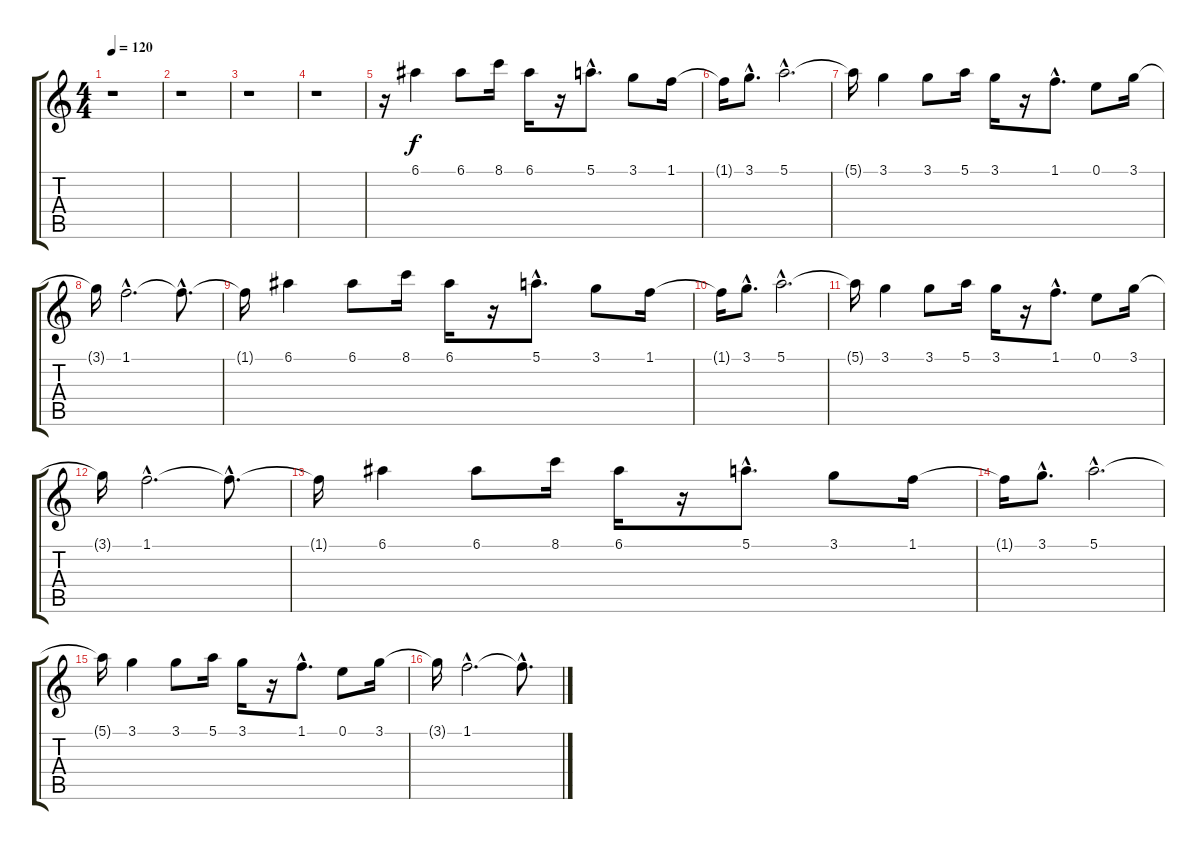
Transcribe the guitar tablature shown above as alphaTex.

\track "" {instrument electricguitarjazz}
\staff {score tabs}
\tuning (E4 B3 G3 D3 A2 E2) {hide}
\ts (4 4)
\tempo 120
\clef g2
\ks c
r.1{dy f} |
r.1 |
r.1 |
r.1 |
r.16 6.1.4 6.1.8 8.1.16 6.1.16 r.16 5.1{hac}.8{d} 3.1.8 1.1.16 |
1.1{t}.16 3.1{hac}.8{d} 5.1{hac}.2{d} |
5.1{t}.16 3.1.4 3.1.8 5.1.16 3.1.16 r.16 1.1{hac}.8{d} 0.1.8 3.1.16 |
3.1{t}.16 1.1{hac}.2{d} 1.1{hac t}.8{d} |
1.1{t}.16 6.1.4 6.1.8 8.1.16 6.1.16 r.16 5.1{hac}.8{d} 3.1.8 1.1.16 |
1.1{t}.16 3.1{hac}.8{d} 5.1{hac}.2{d} |
5.1{t}.16 3.1.4 3.1.8 5.1.16 3.1.16 r.16 1.1{hac}.8{d} 0.1.8 3.1.16 |
3.1{t}.16 1.1{hac}.2{d} 1.1{hac t}.8{d} |
1.1{t}.16 6.1.4 6.1.8 8.1.16 6.1.16 r.16 5.1{hac}.8{d} 3.1.8 1.1.16 |
1.1{t}.16 3.1{hac}.8{d} 5.1{hac}.2{d} |
5.1{t}.16 3.1.4 3.1.8 5.1.16 3.1.16 r.16 1.1{hac}.8{d} 0.1.8 3.1.16 |
3.1{t}.16 1.1{hac}.2{d} 1.1{hac t}.8{d}
